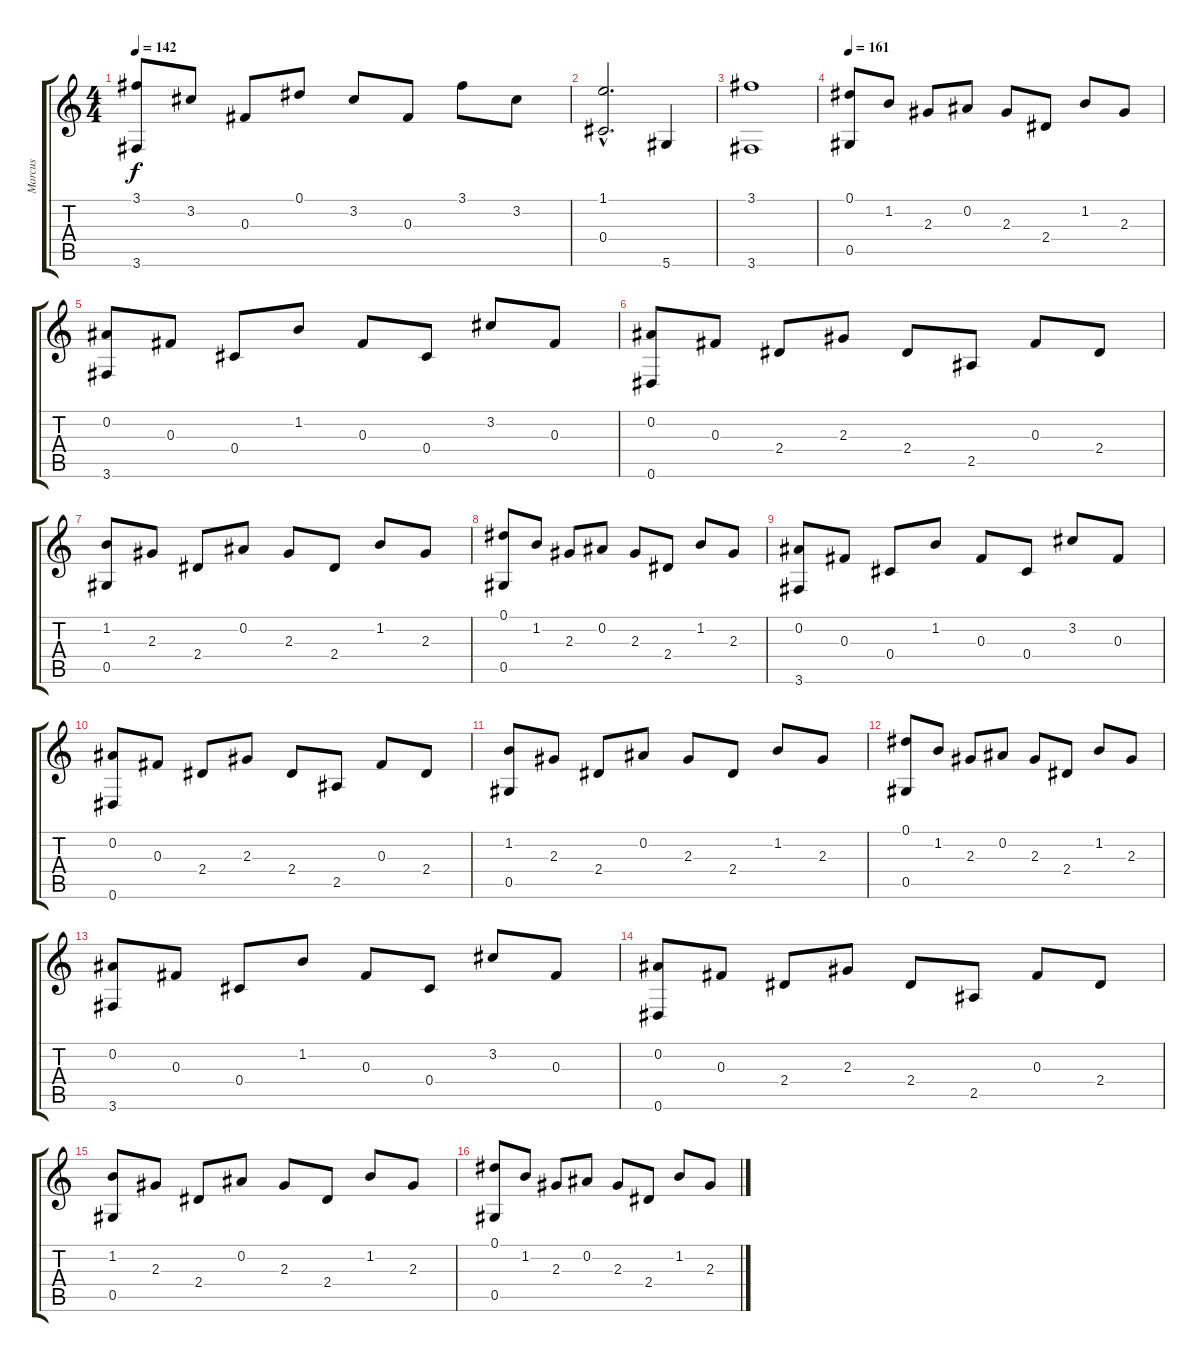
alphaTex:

\track ("Marcus" "Marcus") {instrument acousticguitarsteel}
\staff {score tabs}
\tuning (Eb4 Bb3 Gb3 Db3 Ab2 Eb2) {hide}
\ts (4 4)
\tempo 142
\clef g2
\ks c
(3.1 3.6).8{dy f} 3.2.8 0.3.8 0.1.8 3.2.8 0.3.8 3.1.8 3.2.8 |
(1.1{hac} 0.4{hac}).2{d} 5.6.4 |
(3.1 3.6).1 |
\tempo 161
(0.1 0.5).8 1.2.8 2.3.8 0.2.8 2.3.8 2.4.8 1.2.8 2.3.8 |
(0.2 3.6).8 0.3.8 0.4.8 1.2.8 0.3.8 0.4.8 3.2.8 0.3.8 |
(0.2 0.6).8 0.3.8 2.4.8 2.3.8 2.4.8 2.5.8 0.3.8 2.4.8 |
(1.2 0.5).8 2.3.8 2.4.8 0.2.8 2.3.8 2.4.8 1.2.8 2.3.8 |
(0.1 0.5).8 1.2.8 2.3.8 0.2.8 2.3.8 2.4.8 1.2.8 2.3.8 |
(0.2 3.6).8 0.3.8 0.4.8 1.2.8 0.3.8 0.4.8 3.2.8 0.3.8 |
(0.2 0.6).8 0.3.8 2.4.8 2.3.8 2.4.8 2.5.8 0.3.8 2.4.8 |
(1.2 0.5).8 2.3.8 2.4.8 0.2.8 2.3.8 2.4.8 1.2.8 2.3.8 |
(0.1 0.5).8 1.2.8 2.3.8 0.2.8 2.3.8 2.4.8 1.2.8 2.3.8 |
(0.2 3.6).8 0.3.8 0.4.8 1.2.8 0.3.8 0.4.8 3.2.8 0.3.8 |
(0.2 0.6).8 0.3.8 2.4.8 2.3.8 2.4.8 2.5.8 0.3.8 2.4.8 |
(1.2 0.5).8 2.3.8 2.4.8 0.2.8 2.3.8 2.4.8 1.2.8 2.3.8 |
(0.1 0.5).8 1.2.8 2.3.8 0.2.8 2.3.8 2.4.8 1.2.8 2.3.8
